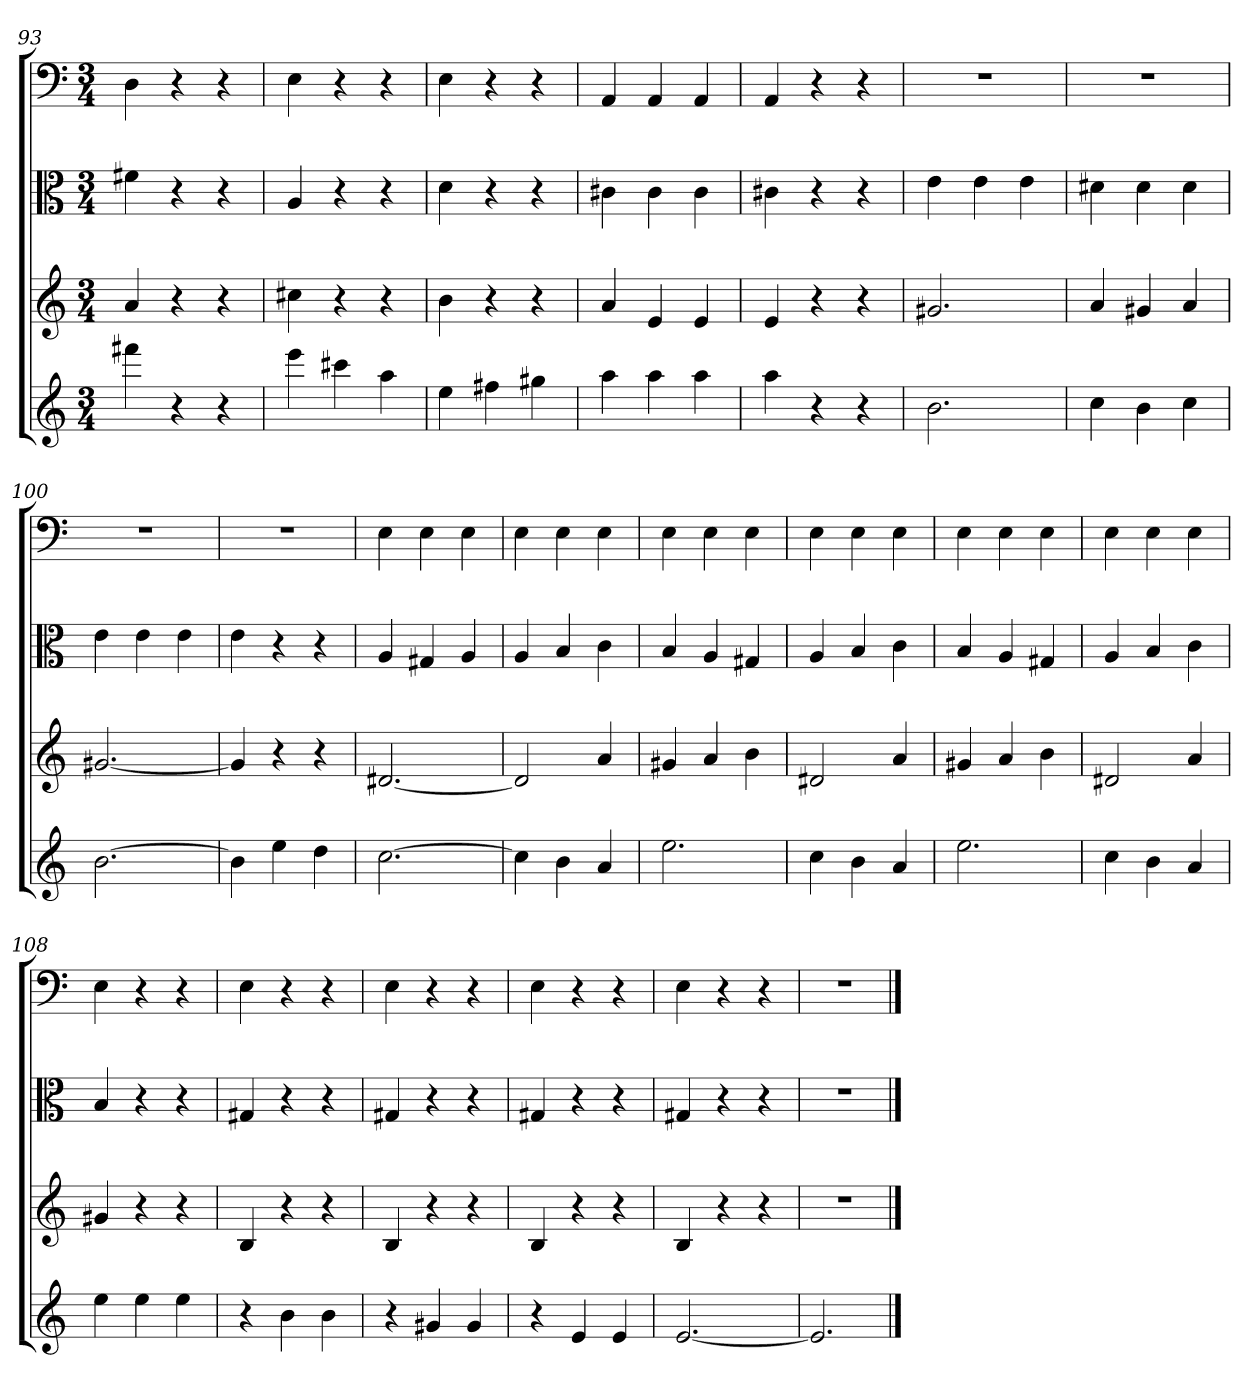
**kern	**kern	**kern	**kern
*part4	*part3	*part2	*part1
*staff4	*staff3	*staff2	*staff1
*	*	*clefC3	*clefF4
*k[]	*k[]	*k[]	*k[]
*a:	*a:	*a:	*a:
*M3/4	*M3/4	*M3/4	*M3/4
=93	=93	=93	=93
4fff#X	4a	4f#X	4D
4r	4r	4r	4r
4r	4r	4r	4r
=94	=94	=94	=94
4eee	4cc#X	4A	4E
4ccc#X	4r	4r	4r
4aa	4r	4r	4r
=95	=95	=95	=95
4ee	4b	4d	4E
4ff#X	4r	4r	4r
4gg#X	4r	4r	4r
=96	=96	=96	=96
4aa	4a	4c#X	4AA
4aa	4e	4c#	4AA
4aa	4e	4c#	4AA
=97	=97	=97	=97
4aa	4e	4c#X	4AA
4r	4r	4r	4r
4r	4r	4r	4r
=98	=98	=98	=98
2.b	2.g#X	4e	2.r
.	.	4e	.
.	.	4e	.
=99	=99	=99	=99
4cc	4a	4d#X	2.r
4b	4g#X	4d#	.
4cc	4a	4d#	.
=100	=100	=100	=100
[2.b	[2.g#X	4e	2.r
.	.	4e	.
.	.	4e	.
=101	=101	=101	=101
4b]	4g#]	4e	2.r
4ee	4r	4r	.
4dd	4r	4r	.
=102	=102	=102	=102
[2.cc	[2.d#X	4A	4E
.	.	4G#X	4E
.	.	4A	4E
=103	=103	=103	=103
4cc]	2d#]	4A	4E
4b	.	4B	4E
4a	4a	4c	4E
=104	=104	=104	=104
2.ee	4g#X	4B	4E
.	4a	4A	4E
.	4b	4G#X	4E
=105	=105	=105	=105
4cc	2d#X	4A	4E
4b	.	4B	4E
4a	4a	4c	4E
=106	=106	=106	=106
2.ee	4g#X	4B	4E
.	4a	4A	4E
.	4b	4G#X	4E
=107	=107	=107	=107
4cc	2d#X	4A	4E
4b	.	4B	4E
4a	4a	4c	4E
=108	=108	=108	=108
4ee	4g#X	4B	4E
4ee	4r	4r	4r
4ee	4r	4r	4r
=109	=109	=109	=109
4r	4B	4G#X	4E
4b	4r	4r	4r
4b	4r	4r	4r
=110	=110	=110	=110
4r	4B	4G#X	4E
4g#X	4r	4r	4r
4g#	4r	4r	4r
=111	=111	=111	=111
4r	4B	4G#X	4E
4e	4r	4r	4r
4e	4r	4r	4r
=112	=112	=112	=112
[2.e	4B	4G#X	4E
.	4r	4r	4r
.	4r	4r	4r
=113	=113	=113	=113
2.e]	2.r	2.r	2.r
==	==	==	==
*-	*-	*-	*-
